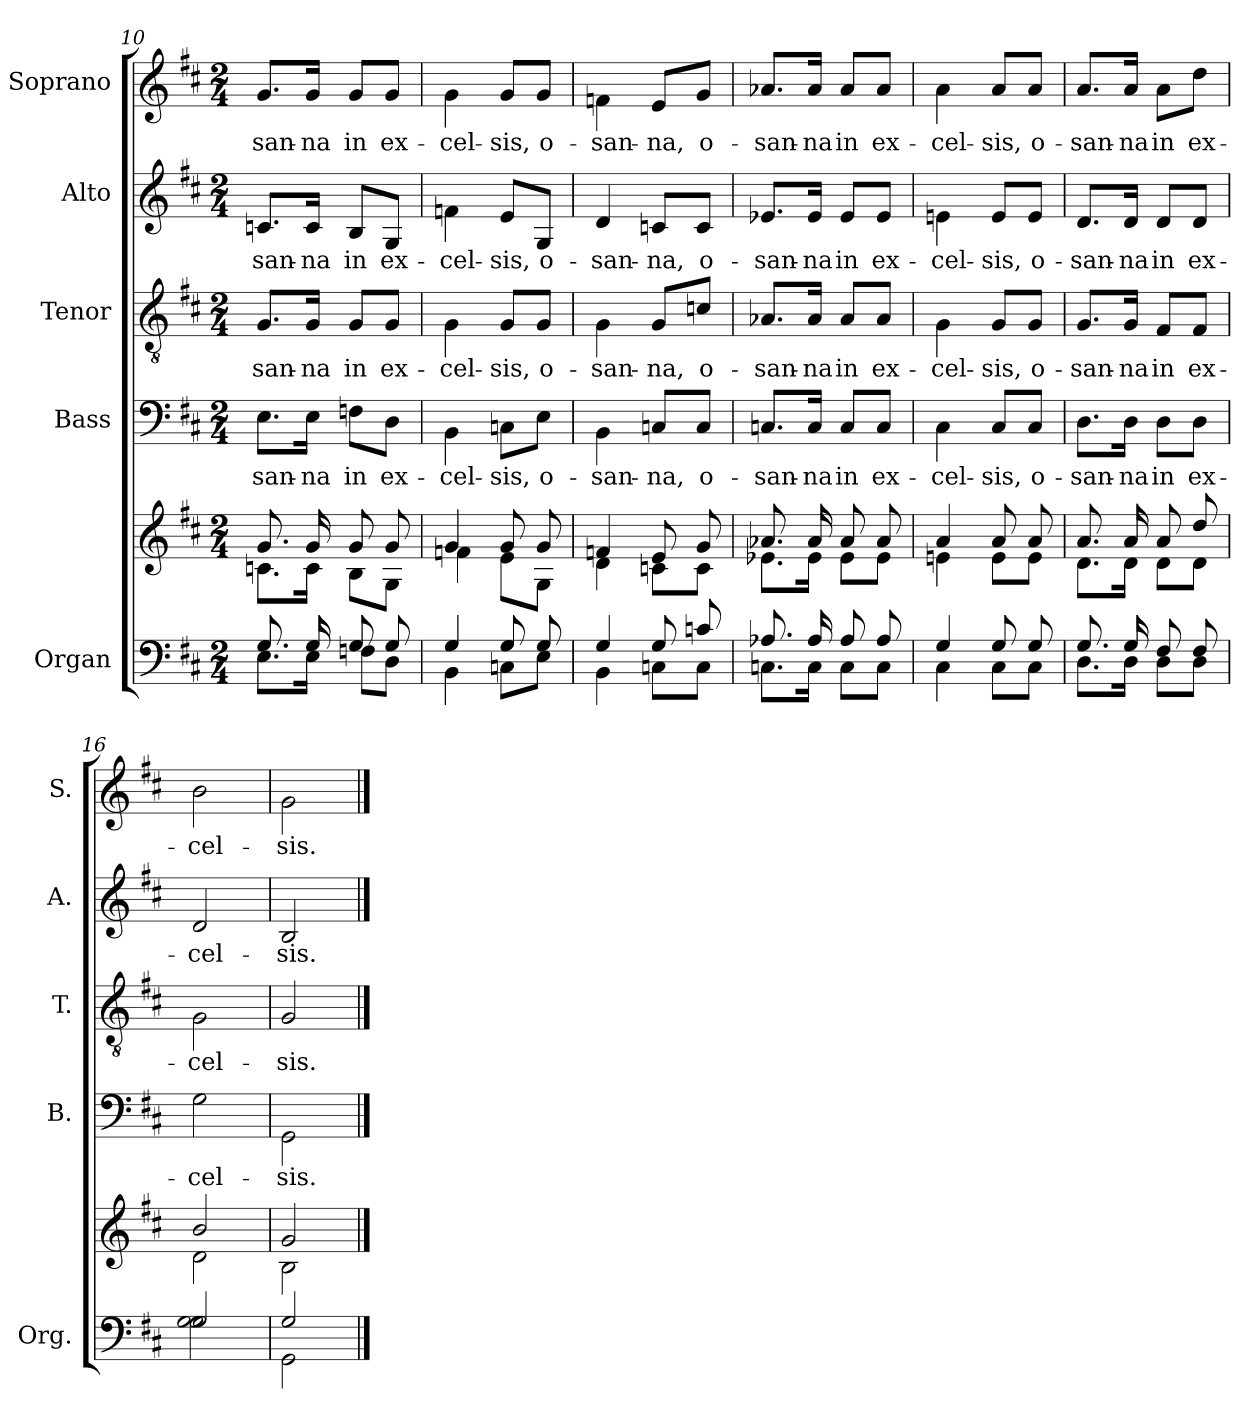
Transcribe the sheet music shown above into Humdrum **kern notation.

**kern	**kern	**kern	**text	**kern	**text	**kern	**text	**kern	**text
*part5	*part5	*part4	*part4	*part3	*part3	*part2	*part2	*part1	*part1
*staff6	*staff5	*staff4	*staff4	*staff3	*staff3	*staff2	*staff2	*staff1	*staff1
*I"Organ	*	*I"Bass	*	*I"Tenor	*	*I"Alto	*	*I"Soprano	*
*I'Org.	*	*I'B.	*	*I'T.	*	*I'A.	*	*I'S.	*
*clefF4	*clefG2	*clefF4	*	*clefGv2	*	*clefG2	*	*clefG2	*
*k[f#c#]	*k[f#c#]	*k[f#c#]	*	*k[f#c#]	*	*k[f#c#]	*	*k[f#c#]	*
*M2/4	*M2/4	*M2/4	*	*M2/4	*	*M2/4	*	*M2/4	*
=10	=10	=10	=10	=10	=10	=10	=10	=10	=10
*^	*^	*	*	*	*	*	*	*	*
!	!	!	!	!	!LO:LY:b	!	!LO:LY:b	!	!LO:LY:b	!	!LO:LY:b
8.G/	8.E\L	8.g/	8.cn\L	8.E\L	-san-	8.G/L	-san-	8.cn/L	-san-	8.g/L	-san-
!	!	!	!	!	!LO:LY:b	!	!LO:LY:b	!	!LO:LY:b	!	!LO:LY:b
16G/	16E\Jk	16g/	16c\Jk	16E\Jk	-na	16G/Jk	-na	16c/Jk	-na	16g/Jk	-na
!	!	!	!	!	!LO:LY:b	!	!LO:LY:b	!	!LO:LY:b	!	!LO:LY:b
8G/	8Fn\L	8g/	8B\L	8Fn\L	in	8G/L	in	8B/L	in	8g/L	in
!	!	!	!	!	!LO:LY:b	!	!LO:LY:b	!	!LO:LY:b	!	!LO:LY:b
8G/	8D\J	8g/	8G\J	8D\J	ex-	8G/J	ex-	8G/J	ex-	8g/J	ex-
=11	=11	=11	=11	=11	=11	=11	=11	=11	=11	=11	=11
!	!	!	!	!	!LO:LY:b	!	!LO:LY:b	!	!LO:LY:b	!	!LO:LY:b
4G/	4BB\	4g/	4fn\	4BB\	-cel-	4G\	-cel-	4fn\	-cel-	4g\	-cel-
!	!	!	!	!	!LO:LY:b	!	!LO:LY:b	!	!LO:LY:b	!	!LO:LY:b
8G/	8Cn\L	8g/	8e\L	8Cn\L	-sis,	8G/L	-sis,	8e/L	-sis,	8g/L	-sis,
!	!	!	!	!	!LO:LY:b	!	!LO:LY:b	!	!LO:LY:b	!	!LO:LY:b
8G/	8E\J	8g/	8G\J	8E\J	o-	8G/J	o-	8G/J	o-	8g/J	o-
!!LO:PB:g=z
=12	=12	=12	=12	=12	=12	=12	=12	=12	=12	=12	=12
!	!	!	!	!	!LO:LY:b	!	!LO:LY:b	!	!LO:LY:b	!	!LO:LY:b
4G/	4BB\	4fn/	4d\	4BB\	-san-	4G\	-san-	4d/	-san-	4fn\	-san-
!	!	!	!	!	!LO:LY:b	!	!LO:LY:b	!	!LO:LY:b	!	!LO:LY:b
8G/	8Cn\L	8e/	8cn\L	8Cn/L	-na,	8G/L	-na,	8cn/L	-na,	8e/L	-na,
!	!	!	!	!	!LO:LY:b	!	!LO:LY:b	!	!LO:LY:b	!	!LO:LY:b
8cn/	8C\J	8g/	8c\J	8C/J	o-	8cn/J	o-	8c/J	o-	8g/J	o-
=13	=13	=13	=13	=13	=13	=13	=13	=13	=13	=13	=13
!	!	!	!	!	!LO:LY:b	!	!LO:LY:b	!	!LO:LY:b	!	!LO:LY:b
8.A-X/	8.Cn\L	8.a-X/	8.e-X\L	8.Cn/L	-san-	8.A-X/L	-san-	8.e-X/L	-san-	8.a-X/L	-san-
!	!	!	!	!	!LO:LY:b	!	!LO:LY:b	!	!LO:LY:b	!	!LO:LY:b
16A-/	16C\Jk	16a-/	16e-\Jk	16C/Jk	-na	16A-/Jk	-na	16e-/Jk	-na	16a-/Jk	-na
!	!	!	!	!	!LO:LY:b	!	!LO:LY:b	!	!LO:LY:b	!	!LO:LY:b
8A-/	8C\L	8a-/	8e-\L	8C/L	in	8A-/L	in	8e-/L	in	8a-/L	in
!	!	!	!	!	!LO:LY:b	!	!LO:LY:b	!	!LO:LY:b	!	!LO:LY:b
8A-/	8C\J	8a-/	8e-\J	8C/J	ex-	8A-/J	ex-	8e-/J	ex-	8a-/J	ex-
=14	=14	=14	=14	=14	=14	=14	=14	=14	=14	=14	=14
!	!	!	!	!	!LO:LY:b	!	!LO:LY:b	!	!LO:LY:b	!	!LO:LY:b
4G/	4C#\	4a/	4en\	4C#\	-cel-	4G\	-cel-	4en\	-cel-	4a\	-cel-
!	!	!	!	!	!LO:LY:b	!	!LO:LY:b	!	!LO:LY:b	!	!LO:LY:b
8G/	8C#\L	8a/	8e\L	8C#/L	-sis,	8G/L	-sis,	8e/L	-sis,	8a/L	-sis,
!	!	!	!	!	!LO:LY:b	!	!LO:LY:b	!	!LO:LY:b	!	!LO:LY:b
8G/	8C#\J	8a/	8e\J	8C#/J	o-	8G/J	o-	8e/J	o-	8a/J	o-
=15	=15	=15	=15	=15	=15	=15	=15	=15	=15	=15	=15
!	!	!	!	!	!LO:LY:b	!	!LO:LY:b	!	!LO:LY:b	!	!LO:LY:b
8.G/	8.D\L	8.a/	8.d\L	8.D\L	-san-	8.G/L	-san-	8.d/L	-san-	8.a/L	-san-
!	!	!	!	!	!LO:LY:b	!	!LO:LY:b	!	!LO:LY:b	!	!LO:LY:b
16G/	16D\Jk	16a/	16d\Jk	16D\Jk	-na	16G/Jk	-na	16d/Jk	-na	16a/Jk	-na
!	!	!	!	!	!LO:LY:b	!	!LO:LY:b	!	!LO:LY:b	!	!LO:LY:b
8F#/	8D\L	8a/	8d\L	8D\L	in	8F#/L	in	8d/L	in	8a\L	in
!	!	!	!	!	!LO:LY:b	!	!LO:LY:b	!	!LO:LY:b	!	!LO:LY:b
8F#/	8D\J	8dd/	8d\J	8D\J	ex-	8F#/J	ex-	8d/J	ex-	8dd\J	ex-
=16	=16	=16	=16	=16	=16	=16	=16	=16	=16	=16	=16
!	!	!	!	!	!LO:LY:b	!	!LO:LY:b	!	!LO:LY:b	!	!LO:LY:b
2G/	2G\ 2G\	2b/	2d\	2G\	-cel-	2G\	-cel-	2d/	-cel-	2b\	-cel-
=17	=17	=17	=17	=17	=17	=17	=17	=17	=17	=17	=17
!	!	!	!	!	!LO:LY:b	!	!LO:LY:b	!	!LO:LY:b	!	!LO:LY:b
2G/	2GG\	2g/	2B\	2GG\	-sis.	2G/	-sis.	2B/	-sis.	2g\	-sis.
*v	*v	*	*	*	*	*	*	*	*	*	*
*	*v	*v	*	*	*	*	*	*	*	*
==	==	==	==	==	==	==	==	==	==
*-	*-	*-	*-	*-	*-	*-	*-	*-	*-
